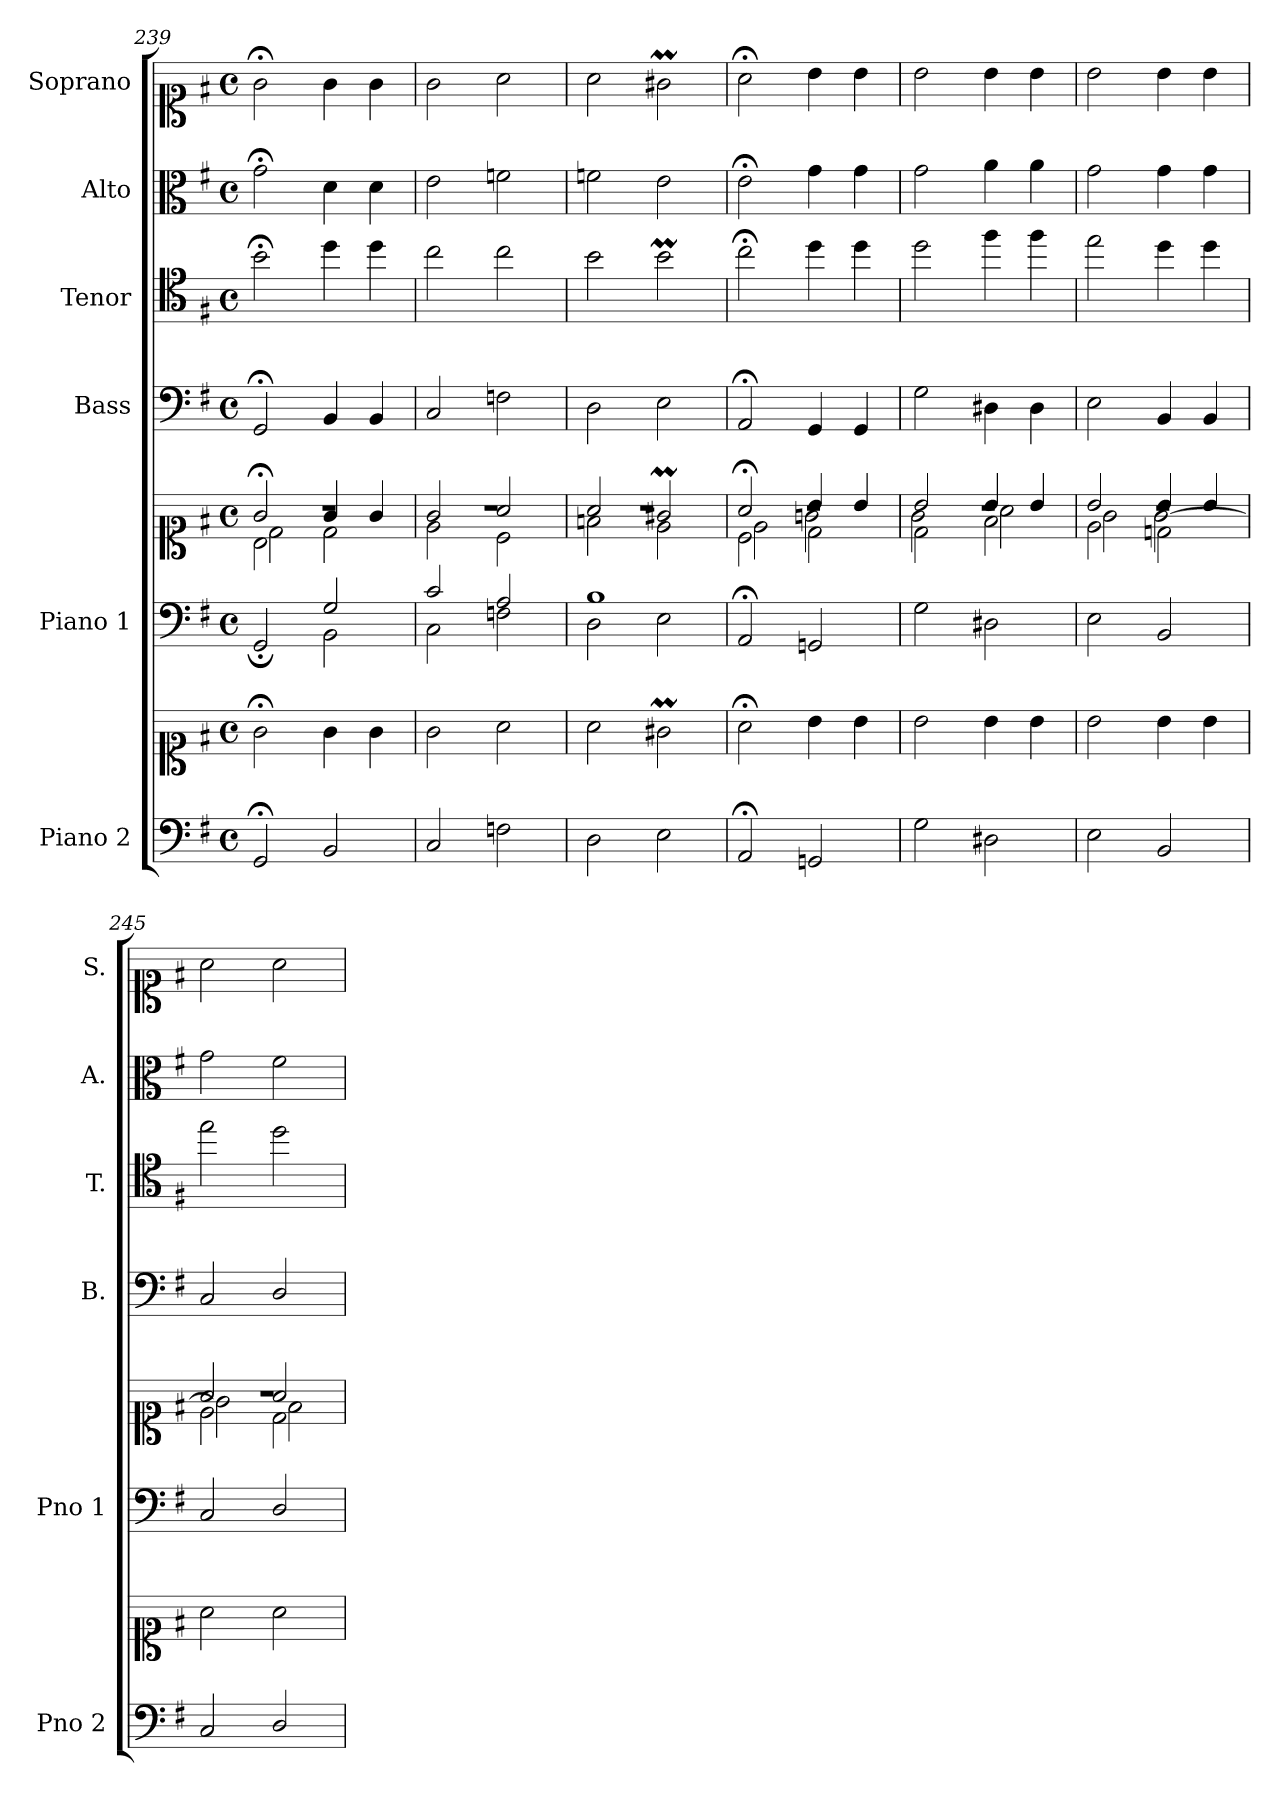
**kern	**kern	**kern	**kern	**kern	**kern	**kern	**kern
*part6	*part6	*part5	*part5	*part4	*part3	*part2	*part1
*staff8	*staff7	*staff6	*staff5	*staff4	*staff3	*staff2	*staff1
*I"Piano 2	*	*I"Piano 1	*	*I"Bass	*I"Tenor	*I"Alto	*I"Soprano
*I'Pno 2	*	*I'Pno 1	*	*I'B.	*I'T.	*I'A.	*I'S.
*clefF4	*clefC1	*clefF4	*clefC1	*clefF4	*clefC4	*clefC3	*clefC1
*	*	*	*	*	*ITrd7c12	*	*
*k[f#]	*k[f#]	*k[f#]	*k[f#]	*k[f#]	*k[f#]	*k[f#]	*k[f#]
*G:	*G:	*G:	*G:	*G:	*G:	*G:	*G:
*M4/4	*M4/4	*M4/4	*M4/4	*M4/4	*M4/4	*M4/4	*M4/4
*met(c)	*met(c)	*met(c)	*met(c)	*met(c)	*met(c)	*met(c)	*met(c)
=239	=239	=239	=239	=239	=239	=239	=239
*	*	*^	*^	*	*	*	*
*	*	*	*	*	*^	*	*	*	*
*	*	*	*	*	*	*^	*	*	*	*
2GG;/	2g;<\	2ryy	2GG;/	2g;</	2B\	2d\	1r	2GG;</	2B;<\	2g;<\	2g;<\
2BB/	4g\	2G/	2BB\	4g/	2ryy	2d\	.	4BB/	4d\	4d\	4g\
.	4g\	.	.	4g/	.	.	.	4BB/	4d\	4d\	4g\
*	*	*	*	*	*	*v	*v	*	*	*	*
!!LO:PB:g=z
=240	=240	=240	=240	=240	=240	=240	=240	=240	=240	=240
2C/	2g\	2c/	2C\	2g/	2e\	1r	2C/	2c\	2e\	2g\
2Fn\	2a\	2A/	2Fn\	2a/	2c\	.	2Fn\	2c\	2fn\	2a\
=241	=241	=241	=241	=241	=241	=241	=241	=241	=241	=241
2D\	2a\	1B/	2D\	2a/	2fn\	1r	2D\	2B\	2fnj\	2a\
2E\	2g#Xm\	.	2E\	2g#Xm/	2e\	.	2E\	2Bm\	2e\	2g#Xm\
*	*	*v	*v	*	*	*	*	*	*	*
=242	=242	=242	=242	=242	=242	=242	=242	=242	=242
*	*	*	*	*	*^	*	*	*	*
2AA;/	2a;<\	2AA;/	2a;</	2c\	2e\	1r	2AA;</	2c;<\	2e;<\	2a;<\
2GGn/	4b\	2GGn/	4b/	2d\	2gn\	.	4GG/	4d\	4g\	4b\
.	4b\	.	4b/	.	.	.	4GG/	4d\	4g\	4b\
=243	=243	=243	=243	=243	=243	=243	=243	=243	=243	=243
2G\	2b\	2G\	2b/	2d\	2g\	1r	2G\	2d\	2g\	2b\
2D#X\	4b\	2D#X\	4b/	2f#\	2a\	.	4D#X\	4f#\	4a\	4b\
.	4b\	.	4b/	.	.	.	4D#\	4f#\	4a\	4b\
=244	=244	=244	=244	=244	=244	=244	=244	=244	=244	=244
2E\	2b\	2E\	2b/	2e\	2g\	1r	2E\	2e\	2g\	2b\
2BB/	4b\	2BB/	4b/	2dn\	[<2g\	.	4BB/	4d\	4g\	4b\
.	4b\	.	4b/	.	.	.	4BB/	4d\	4g\	4b\
=245	=245	=245	=245	=245	=245	=245	=245	=245	=245	=245
2C/	2a\	2C/	2a/	2e\	2g\]	1r	2C/	2e\	2g\	2a\
2D/	2a\	2D/	2a/	2d\	2f#\	.	2D/	2d\	2f#\	2a\
*	*	*	*v	*v	*v	*v	*	*	*	*
=	=	=	=	=	=	=	=
*-	*-	*-	*-	*-	*-	*-	*-
